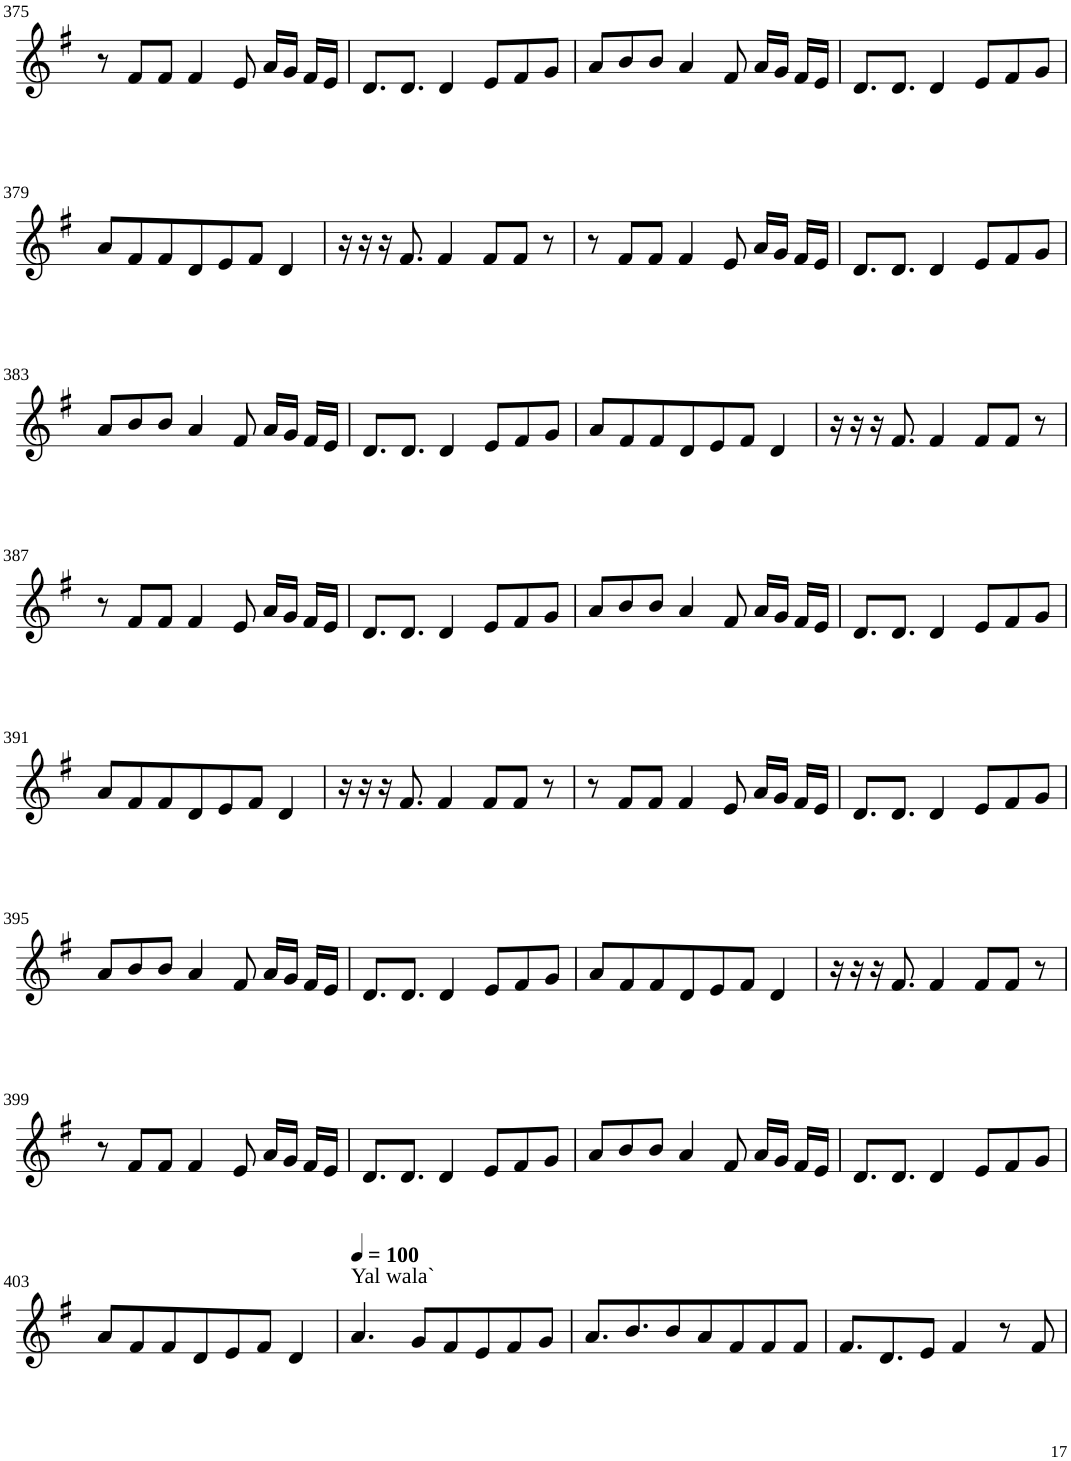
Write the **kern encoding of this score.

**kern
*part1
*staff1
*I"Violin
!!LO:PB:g=z
*clefG2
*k[f#]
*G:
*M8/8
=375
8r
8f#/L
8f#/J
4f#/
8e/
16a/LL
16g/JJ
16f#/LL
16e/JJ
=376
8.d/L
8.d/J
4d/
8e/L
8f#/
8g/J
=377
8a/L
8b/
8b/J
4a/
8f#/
16a/LL
16g/JJ
16f#/LL
16e/JJ
=378
8.d/L
8.d/J
4d/
8e/L
8f#/
8g/J
!!LO:LB:g=z
=379
8a/L
8f#/
8f#/
8d/
8e/
8f#/J
4d/
=380
16r
16r
16r
8.f#/
4f#/
8f#/L
8f#/J
8r
=381
8r
8f#/L
8f#/J
4f#/
8e/
16a/LL
16g/JJ
16f#/LL
16e/JJ
=382
8.d/L
8.d/J
4d/
8e/L
8f#/
8g/J
!!LO:LB:g=z
=383
8a/L
8b/
8b/J
4a/
8f#/
16a/LL
16g/JJ
16f#/LL
16e/JJ
=384
8.d/L
8.d/J
4d/
8e/L
8f#/
8g/J
=385
8a/L
8f#/
8f#/
8d/
8e/
8f#/J
4d/
=386
16r
16r
16r
8.f#/
4f#/
8f#/L
8f#/J
8r
!!LO:LB:g=z
=387
8r
8f#/L
8f#/J
4f#/
8e/
16a/LL
16g/JJ
16f#/LL
16e/JJ
=388
8.d/L
8.d/J
4d/
8e/L
8f#/
8g/J
=389
8a/L
8b/
8b/J
4a/
8f#/
16a/LL
16g/JJ
16f#/LL
16e/JJ
=390
8.d/L
8.d/J
4d/
8e/L
8f#/
8g/J
!!LO:LB:g=z
=391
8a/L
8f#/
8f#/
8d/
8e/
8f#/J
4d/
=392
16r
16r
16r
8.f#/
4f#/
8f#/L
8f#/J
8r
=393
8r
8f#/L
8f#/J
4f#/
8e/
16a/LL
16g/JJ
16f#/LL
16e/JJ
=394
8.d/L
8.d/J
4d/
8e/L
8f#/
8g/J
!!LO:LB:g=z
=395
8a/L
8b/
8b/J
4a/
8f#/
16a/LL
16g/JJ
16f#/LL
16e/JJ
=396
8.d/L
8.d/J
4d/
8e/L
8f#/
8g/J
=397
8a/L
8f#/
8f#/
8d/
8e/
8f#/J
4d/
=398
16r
16r
16r
8.f#/
4f#/
8f#/L
8f#/J
8r
!!LO:LB:g=z
=399
8r
8f#/L
8f#/J
4f#/
8e/
16a/LL
16g/JJ
16f#/LL
16e/JJ
=400
8.d/L
8.d/J
4d/
8e/L
8f#/
8g/J
=401
8a/L
8b/
8b/J
4a/
8f#/
16a/LL
16g/JJ
16f#/LL
16e/JJ
=402
8.d/L
8.d/J
4d/
8e/L
8f#/
8g/J
!!LO:LB:g=z
=403
8a/L
8f#/
8f#/
8d/
8e/
8f#/J
4d/
=404
*MM100
!LO:TX:a:t=Yal wala`
4.a/
8g/L
8f#/
8e/
8f#/
8g/J
=405
8.a/L
8.b/
8b/
8a/
8f#/
8f#/
8f#/J
=406
8.f#/L
8.d/
8e/J
4f#/
8r
8f#/
=
*-
